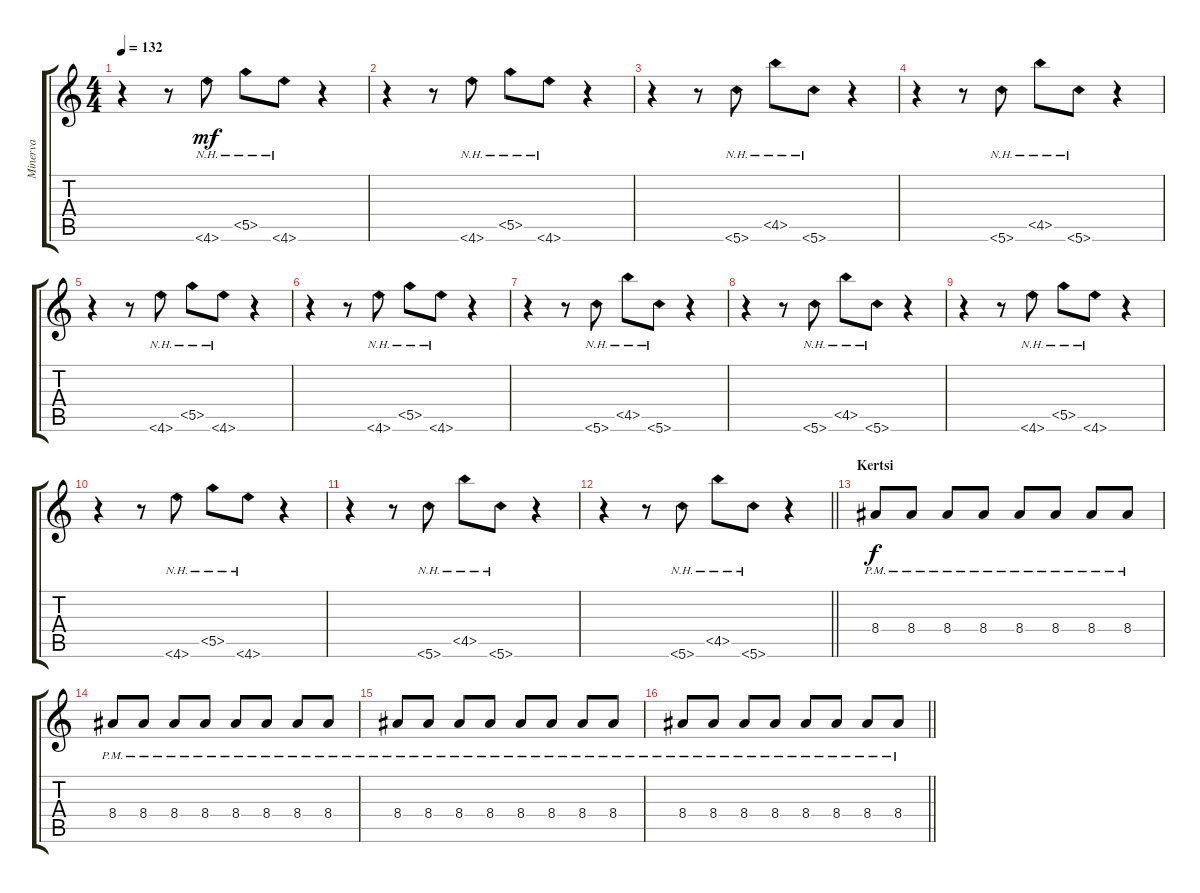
\track ("Minerva" "Minerva") {instrument acousticguitarnylon}
\staff {score tabs}
\tuning (E4 B3 G3 D3 G2 C2) {hide}
\ts (4 4)
\tempo 132
\clef g2
\ks c
r.4{dy mf} r.8 4.6{nh}.8 5.5{nh}.8 4.6{nh}.8 r.4 |
r.4 r.8 4.6{nh}.8 5.5{nh}.8 4.6{nh}.8 r.4 |
r.4 r.8 5.6{nh}.8 4.5{nh}.8 5.6{nh}.8 r.4 |
r.4 r.8 5.6{nh}.8 4.5{nh}.8 5.6{nh}.8 r.4 |
r.4 r.8 4.6{nh}.8 5.5{nh}.8 4.6{nh}.8 r.4 |
r.4 r.8 4.6{nh}.8 5.5{nh}.8 4.6{nh}.8 r.4 |
r.4 r.8 5.6{nh}.8 4.5{nh}.8 5.6{nh}.8 r.4 |
r.4 r.8 5.6{nh}.8 4.5{nh}.8 5.6{nh}.8 r.4 |
r.4 r.8 4.6{nh}.8 5.5{nh}.8 4.6{nh}.8 r.4 |
r.4 r.8 4.6{nh}.8 5.5{nh}.8 4.6{nh}.8 r.4 |
r.4 r.8 5.6{nh}.8 4.5{nh}.8 5.6{nh}.8 r.4 |
\barLineRight lightlight
r.4 r.8 5.6{nh}.8 4.5{nh}.8 5.6{nh}.8 r.4 |
\section ("" "Kertsi")
8.4{pm}.8{dy f} 8.4{pm}.8 8.4{pm}.8 8.4{pm}.8 8.4{pm}.8 8.4{pm}.8 8.4{pm}.8 8.4{pm}.8 |
8.4{pm}.8 8.4{pm}.8 8.4{pm}.8 8.4{pm}.8 8.4{pm}.8 8.4{pm}.8 8.4{pm}.8 8.4{pm}.8 |
8.4{pm}.8 8.4{pm}.8 8.4{pm}.8 8.4{pm}.8 8.4{pm}.8 8.4{pm}.8 8.4{pm}.8 8.4{pm}.8 |
\barLineRight lightlight
8.4{pm}.8 8.4{pm}.8 8.4{pm}.8 8.4{pm}.8 8.4{pm}.8 8.4{pm}.8 8.4{pm}.8 8.4{pm}.8
